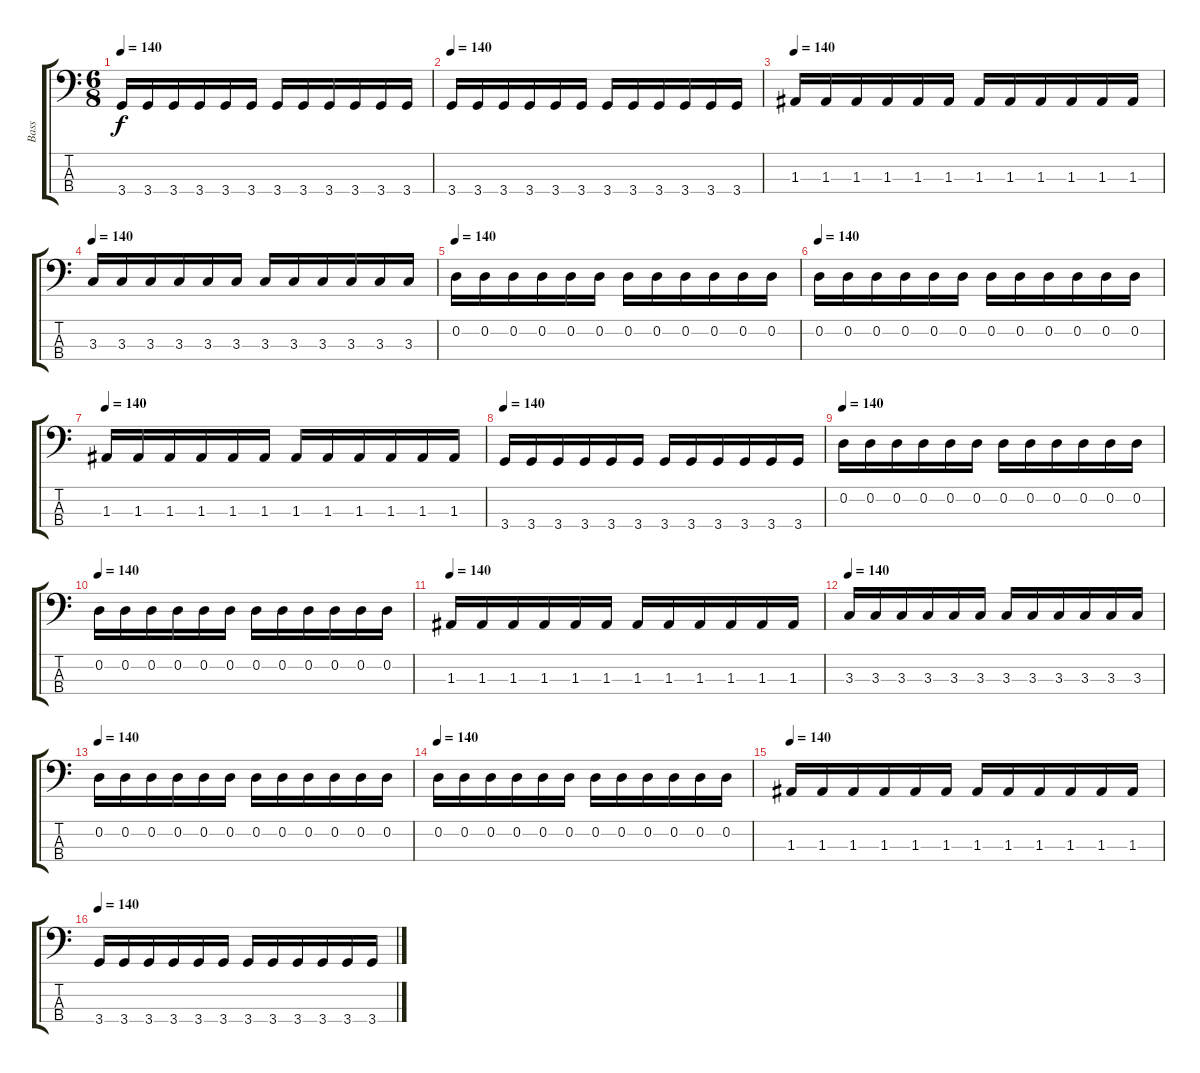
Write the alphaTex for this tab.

\track ("Bass" "Bass") {instrument electricbasspick}
\staff {score tabs}
\tuning (G2 D2 A1 E1) {hide}
\ts (6 8)
\tempo 140
\clef f4
\ks c
3.4.16{dy f} 3.4.16 3.4.16 3.4.16 3.4.16 3.4.16 3.4.16 3.4.16 3.4.16 3.4.16 3.4.16 3.4.16 |
\tempo 140
3.4.16 3.4.16 3.4.16 3.4.16 3.4.16 3.4.16 3.4.16 3.4.16 3.4.16 3.4.16 3.4.16 3.4.16 |
\tempo 140
1.3.16 1.3.16 1.3.16 1.3.16 1.3.16 1.3.16 1.3.16 1.3.16 1.3.16 1.3.16 1.3.16 1.3.16 |
\tempo 140
3.3.16 3.3.16 3.3.16 3.3.16 3.3.16 3.3.16 3.3.16 3.3.16 3.3.16 3.3.16 3.3.16 3.3.16 |
\tempo 140
0.2.16 0.2.16 0.2.16 0.2.16 0.2.16 0.2.16 0.2.16 0.2.16 0.2.16 0.2.16 0.2.16 0.2.16 |
\tempo 140
0.2.16 0.2.16 0.2.16 0.2.16 0.2.16 0.2.16 0.2.16 0.2.16 0.2.16 0.2.16 0.2.16 0.2.16 |
\tempo 140
1.3.16 1.3.16 1.3.16 1.3.16 1.3.16 1.3.16 1.3.16 1.3.16 1.3.16 1.3.16 1.3.16 1.3.16 |
\tempo 140
3.4.16 3.4.16 3.4.16 3.4.16 3.4.16 3.4.16 3.4.16 3.4.16 3.4.16 3.4.16 3.4.16 3.4.16 |
\tempo 140
0.2.16 0.2.16 0.2.16 0.2.16 0.2.16 0.2.16 0.2.16 0.2.16 0.2.16 0.2.16 0.2.16 0.2.16 |
\tempo 140
0.2.16 0.2.16 0.2.16 0.2.16 0.2.16 0.2.16 0.2.16 0.2.16 0.2.16 0.2.16 0.2.16 0.2.16 |
\tempo 140
1.3.16 1.3.16 1.3.16 1.3.16 1.3.16 1.3.16 1.3.16 1.3.16 1.3.16 1.3.16 1.3.16 1.3.16 |
\tempo 140
3.3.16 3.3.16 3.3.16 3.3.16 3.3.16 3.3.16 3.3.16 3.3.16 3.3.16 3.3.16 3.3.16 3.3.16 |
\tempo 140
0.2.16 0.2.16 0.2.16 0.2.16 0.2.16 0.2.16 0.2.16 0.2.16 0.2.16 0.2.16 0.2.16 0.2.16 |
\tempo 140
0.2.16 0.2.16 0.2.16 0.2.16 0.2.16 0.2.16 0.2.16 0.2.16 0.2.16 0.2.16 0.2.16 0.2.16 |
\tempo 140
1.3.16 1.3.16 1.3.16 1.3.16 1.3.16 1.3.16 1.3.16 1.3.16 1.3.16 1.3.16 1.3.16 1.3.16 |
\tempo 140
3.4.16 3.4.16 3.4.16 3.4.16 3.4.16 3.4.16 3.4.16 3.4.16 3.4.16 3.4.16 3.4.16 3.4.16
